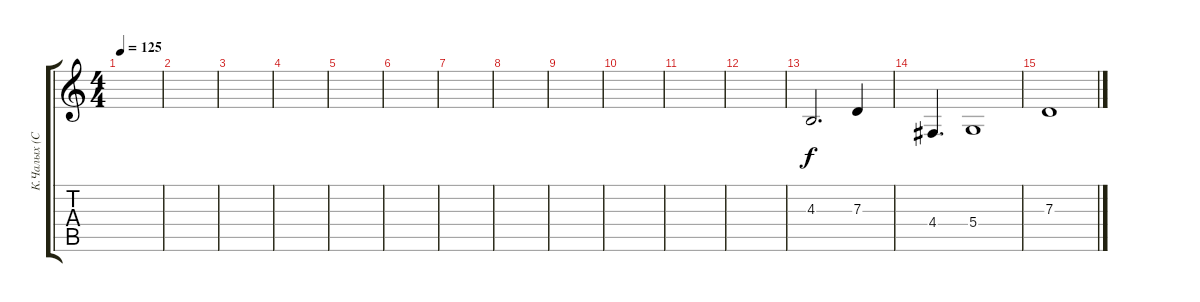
\track ("К.Чалых (Сэмплы)" "К.Чалых (С") {instrument stringensemble2}
\staff {score tabs}
\tuning (E4 B3 G3 D3 A2 E2) {hide}
\ts (4 4)
\tempo 125
\clef g2
\ks c
|
|
|
|
|
|
|
|
|
|
|
|
4.3.2{d} 7.3.4 |
4.4.4{d} 5.4.1 |
7.3.1
